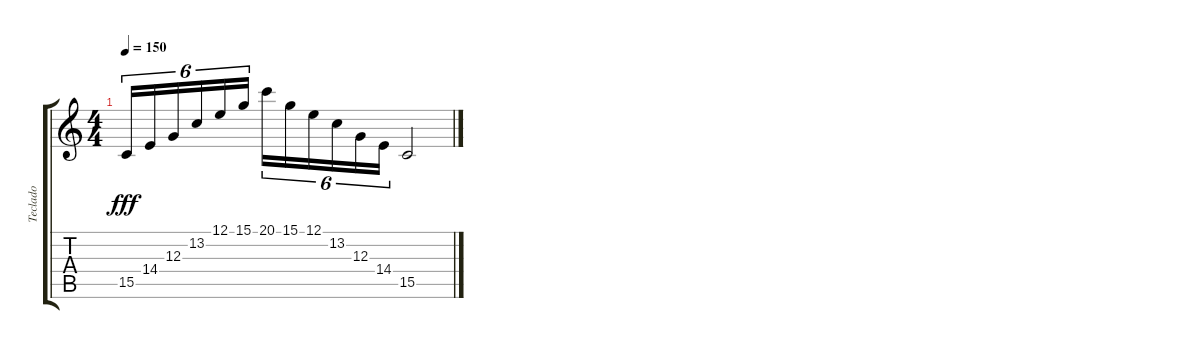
\track ("Teclado" "Teclado") {instrument synthstrings1}
\staff {score tabs}
\tuning (E4 B3 G3 D3 A2 E2) {hide}
\ts (4 4)
\tempo 150
\clef g2
\ks c
15.5.16{tu (6 4) dy fff} 14.4.16{tu (6 4)} 12.3.16{tu (6 4)} 13.2.16{tu (6 4)} 12.1.16{tu (6 4)} 15.1.16{tu (6 4)} 20.1.16{tu (6 4)} 15.1.16{tu (6 4)} 12.1.16{tu (6 4)} 13.2.16{tu (6 4)} 12.3.16{tu (6 4)} 14.4.16{tu (6 4)} 15.5.2
